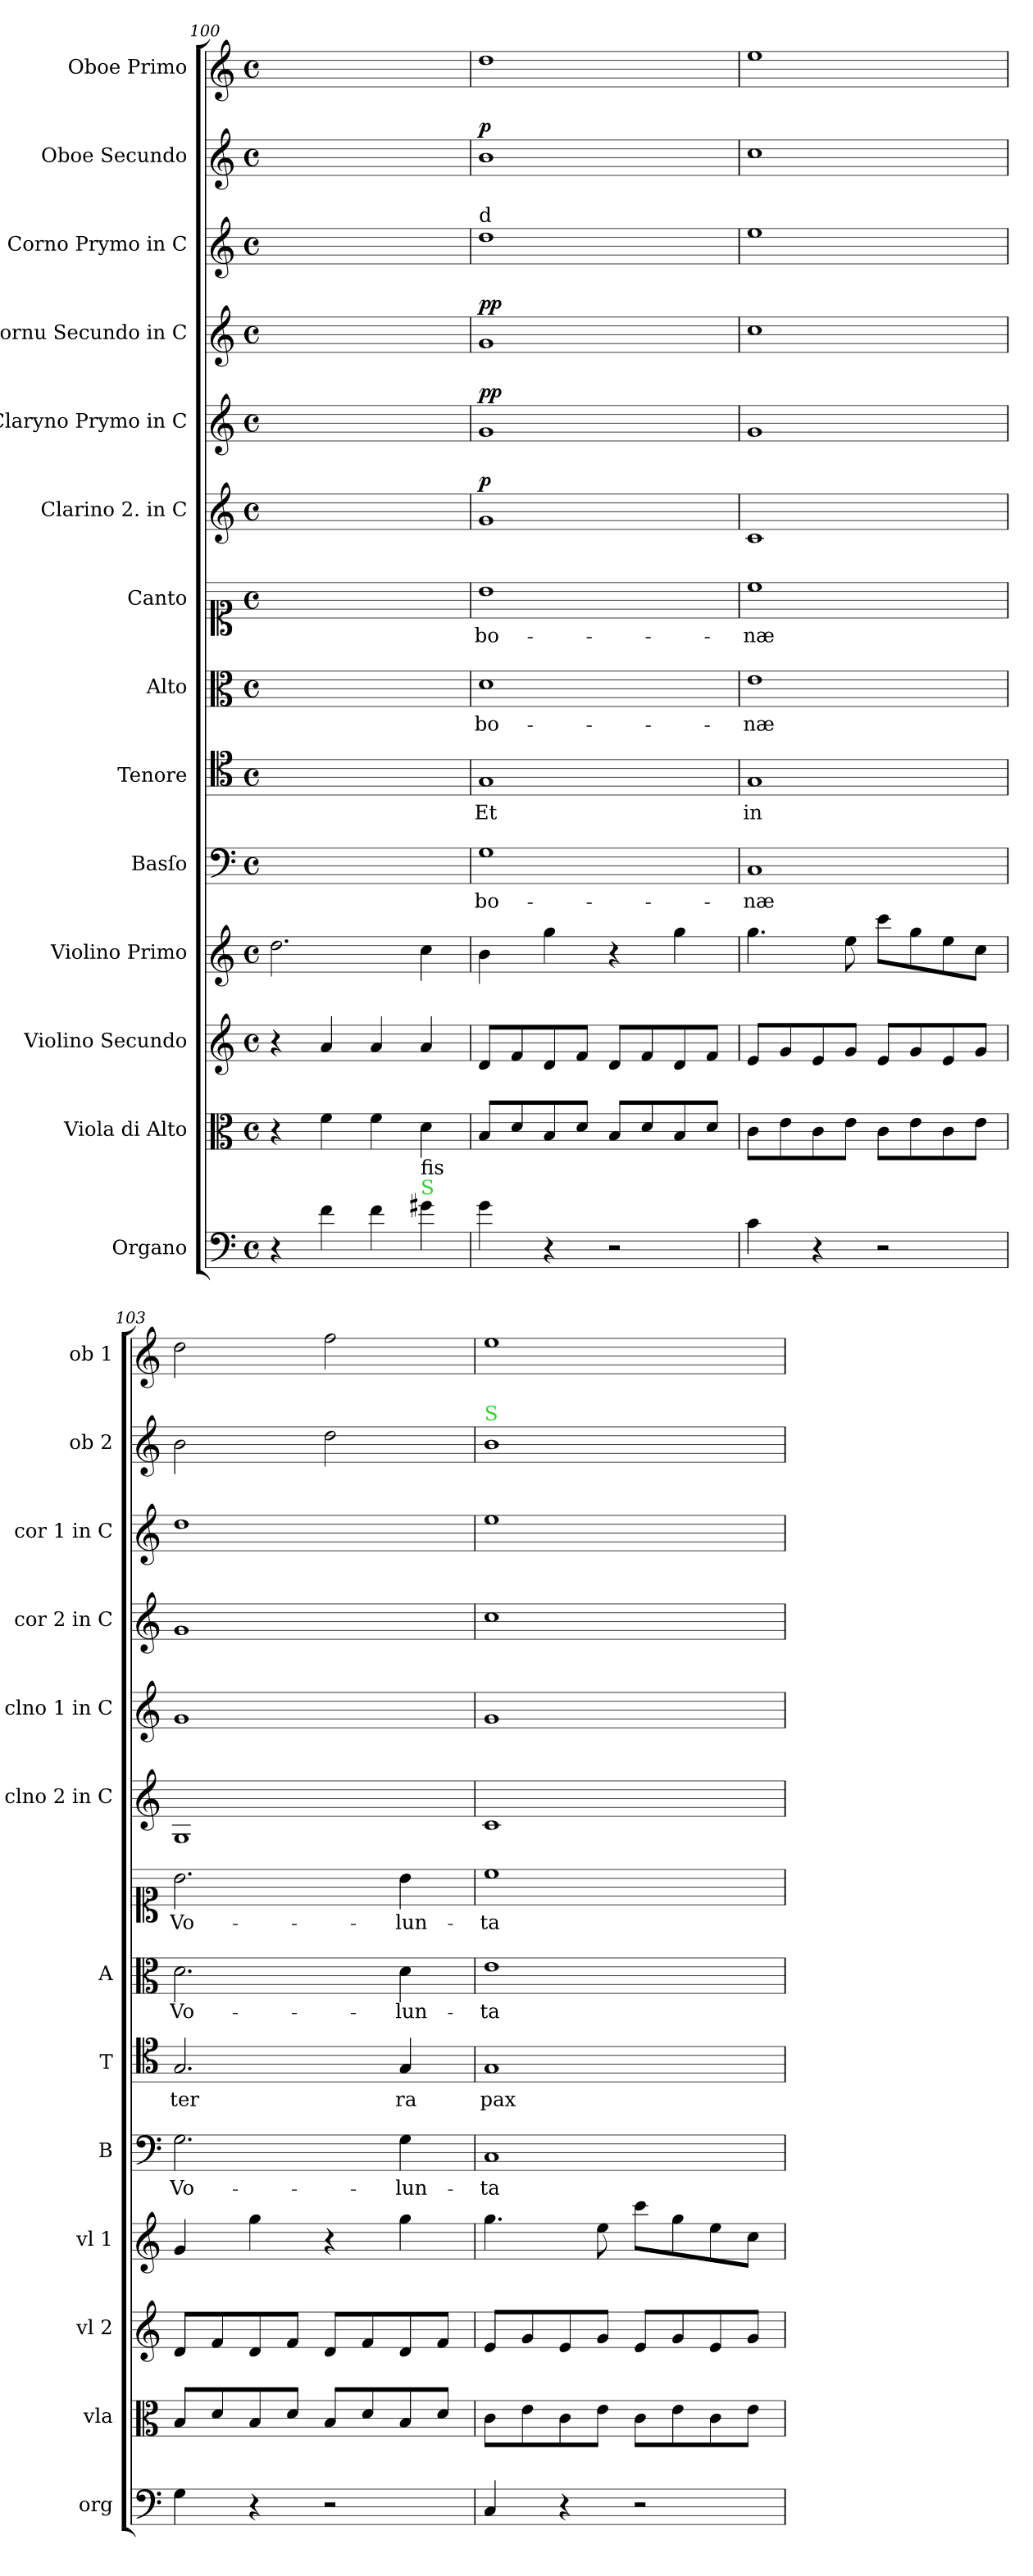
**kern	**kern	**kern	**kern	**kern	**text	**kern	**text	**kern	**text	**kern	**text	**kern	**dynam	**kern	**dynam	**kern	**dynam	**kern	**kern	**dynam	**kern
*part14	*part13	*part12	*part11	*part10	*part10	*part9	*part9	*part8	*part8	*part7	*part7	*part6	*part6	*part5	*part5	*part4	*part4	*part3	*part2	*part2	*part1
*staff14	*staff13	*staff12	*staff11	*staff10	*staff10	*staff9	*staff9	*staff8	*staff8	*staff7	*staff7	*staff6	*staff6	*staff5	*staff5	*staff4	*staff4	*staff3	*staff2	*staff2	*staff1
*I"Organo	*I"Viola di Alto	*I"Violino Secundo	*I"Violino Primo	*I"Basſo	*	*I"Tenore	*	*I"Alto	*	*I"Canto	*	*I"Clarino 2. in C	*	*I"Claryno Prymo in C	*	*I"Cornu Secundo in C	*	*I"Corno Prymo in C	*I"Oboe Secundo	*	*I"Oboe Primo
*I'org	*I'vla	*I'vl 2	*I'vl 1	*I'B	*	*I'T	*	*I'A	*	*	*	*I'clno 2 in C	*	*I'clno 1 in C	*	*I'cor 2 in C	*	*I'cor 1 in C	*I'ob 2	*	*I'ob 1
*clefF4	*clefC3	*clefG2	*clefG2	*clefF4	*	*clefC4	*	*clefC3	*	*clefC1	*	*clefG2	*	*clefG2	*	*clefG2	*	*clefG2	*clefG2	*	*clefG2
*k[]	*k[]	*k[]	*k[]	*k[]	*	*k[]	*	*k[]	*	*k[]	*	*k[]	*	*k[]	*	*k[]	*	*k[]	*k[]	*	*k[]
*C:	*C:	*C:	*C:	*C:	*	*C:	*	*C:	*	*C:	*	*C:	*	*C:	*	*C:	*	*C:	*C:	*	*C:
*M4/4	*M4/4	*M4/4	*M4/4	*M4/4	*	*M4/4	*	*M4/4	*	*M4/4	*	*M4/4	*	*M4/4	*	*M4/4	*	*M4/4	*M4/4	*	*M4/4
*met(c)	*met(c)	*met(c)	*met(c)	*met(c)	*	*met(c)	*	*met(c)	*	*met(c)	*	*met(c)	*	*met(c)	*	*met(c)	*	*met(c)	*met(c)	*	*met(c)
=100	=100	=100	=100	=100	=100	=100	=100	=100	=100	=100	=100	=100	=100	=100	=100	=100	=100	=100	=100	=100	=100
4r	4r	4r	2.dd\	1ryy	.	1ryy	.	1ryy	.	1ryy	.	1ryy	.	1ryy	.	1ryy	.	1ryy	1ryy	.	1ryy
4f\	4f\	4a/	.	.	.	.	.	.	.	.	.	.	.	.	.	.	.	.	.	.	.
4f\	4f\	4a/	.	.	.	.	.	.	.	.	.	.	.	.	.	.	.	.	.	.	.
!LO:TX:a:color=limegreen:t=S	!	!	!	!	!	!	!	!	!	!	!	!	!	!	!	!	!	!	!	!	!
!LO:TX:a:t=fis	!	!	!	!	!	!	!	!	!	!	!	!	!	!	!	!	!	!	!	!	!
4g#X\	4d\	4a/	4cc\	.	.	.	.	.	.	.	.	.	.	.	.	.	.	.	.	.	.
=101	=101	=101	=101	=101	=101	=101	=101	=101	=101	=101	=101	=101	=101	=101	=101	=101	=101	=101	=101	=101	=101
!	!	!	!	!	!	!	!	!	!	!	!	!	!	!	!	!	!	!LO:TX:a:t=d	!	!	!
!	!	!	!	!	!	!	!	!	!	!	!	!	!LO:DY:a	!	!LO:DY:a	!	!LO:DY:a	!	!	!LO:DY:a	!
4g\	8B/L	8d/L	4b\	1G	bo-	1G	Et	1d	bo-	1b	bo-	1g	p	1g	pp	1g	pp	1dd	1b	p	1dd
.	8d/	8f/	.	.	.	.	.	.	.	.	.	.	.	.	.	.	.	.	.	.	.
4r	8B/	8d/	4gg\	.	.	.	.	.	.	.	.	.	.	.	.	.	.	.	.	.	.
.	8d/J	8f/J	.	.	.	.	.	.	.	.	.	.	.	.	.	.	.	.	.	.	.
2r	8B/L	8d/L	4r	.	.	.	.	.	.	.	.	.	.	.	.	.	.	.	.	.	.
.	8d/	8f/	.	.	.	.	.	.	.	.	.	.	.	.	.	.	.	.	.	.	.
.	8B/	8d/	4gg\	.	.	.	.	.	.	.	.	.	.	.	.	.	.	.	.	.	.
.	8d/J	8f/J	.	.	.	.	.	.	.	.	.	.	.	.	.	.	.	.	.	.	.
=102	=102	=102	=102	=102	=102	=102	=102	=102	=102	=102	=102	=102	=102	=102	=102	=102	=102	=102	=102	=102	=102
4c\	8c\L	8e/L	4.gg\	1C	-næ	1G	in	1e	-næ	1cc	-næ	1c	.	1g	.	1cc	.	1ee	1cc	.	1ee
.	8e\	8g/	.	.	.	.	.	.	.	.	.	.	.	.	.	.	.	.	.	.	.
4r	8c\	8e/	.	.	.	.	.	.	.	.	.	.	.	.	.	.	.	.	.	.	.
.	8e\J	8g/J	8ee\	.	.	.	.	.	.	.	.	.	.	.	.	.	.	.	.	.	.
2r	8c\L	8e/L	8ccc\L	.	.	.	.	.	.	.	.	.	.	.	.	.	.	.	.	.	.
.	8e\	8g/	8gg\	.	.	.	.	.	.	.	.	.	.	.	.	.	.	.	.	.	.
.	8c\	8e/	8ee\	.	.	.	.	.	.	.	.	.	.	.	.	.	.	.	.	.	.
.	8e\J	8g/J	8cc\J	.	.	.	.	.	.	.	.	.	.	.	.	.	.	.	.	.	.
=103	=103	=103	=103	=103	=103	=103	=103	=103	=103	=103	=103	=103	=103	=103	=103	=103	=103	=103	=103	=103	=103
4G\	8B/L	8d/L	4g/	2.G\	Vo-	2.G/	ter	2.d\	Vo-	2.b\	Vo-	1G	.	1g	.	1g	.	1dd	2b\	.	2dd\
.	8d/	8f/	.	.	.	.	.	.	.	.	.	.	.	.	.	.	.	.	.	.	.
4r	8B/	8d/	4gg\	.	.	.	.	.	.	.	.	.	.	.	.	.	.	.	.	.	.
.	8d/J	8f/J	.	.	.	.	.	.	.	.	.	.	.	.	.	.	.	.	.	.	.
2r	8B/L	8d/L	4r	.	.	.	.	.	.	.	.	.	.	.	.	.	.	.	2dd\	.	2ff\
.	8d/	8f/	.	.	.	.	.	.	.	.	.	.	.	.	.	.	.	.	.	.	.
.	8B/	8d/	4gg\	4G\	-lun-	4G/	ra	4d\	-lun-	4b\	-lun-	.	.	.	.	.	.	.	.	.	.
.	8d/J	8f/J	.	.	.	.	.	.	.	.	.	.	.	.	.	.	.	.	.	.	.
=104	=104	=104	=104	=104	=104	=104	=104	=104	=104	=104	=104	=104	=104	=104	=104	=104	=104	=104	=104	=104	=104
!	!	!	!	!	!	!	!	!	!	!	!	!	!	!	!	!	!	!	!LO:TX:a:color=limegreen:t=S	!	!
4C/	8c\L	8e/L	4.gg\	1C	-ta-	1G	pax	1e	-ta-	1cc	-ta-	1c	.	1g	.	1cc	.	1ee	1b	.	1ee
.	8e\	8g/	.	.	.	.	.	.	.	.	.	.	.	.	.	.	.	.	.	.	.
4r	8c\	8e/	.	.	.	.	.	.	.	.	.	.	.	.	.	.	.	.	.	.	.
.	8e\J	8g/J	8ee\	.	.	.	.	.	.	.	.	.	.	.	.	.	.	.	.	.	.
2r	8c\L	8e/L	8ccc\L	.	.	.	.	.	.	.	.	.	.	.	.	.	.	.	.	.	.
.	8e\	8g/	8gg\	.	.	.	.	.	.	.	.	.	.	.	.	.	.	.	.	.	.
.	8c\	8e/	8ee\	.	.	.	.	.	.	.	.	.	.	.	.	.	.	.	.	.	.
.	8e\J	8g/J	8cc\J	.	.	.	.	.	.	.	.	.	.	.	.	.	.	.	.	.	.
=	=	=	=	=	=	=	=	=	=	=	=	=	=	=	=	=	=	=	=	=	=
*-	*-	*-	*-	*-	*-	*-	*-	*-	*-	*-	*-	*-	*-	*-	*-	*-	*-	*-	*-	*-	*-
